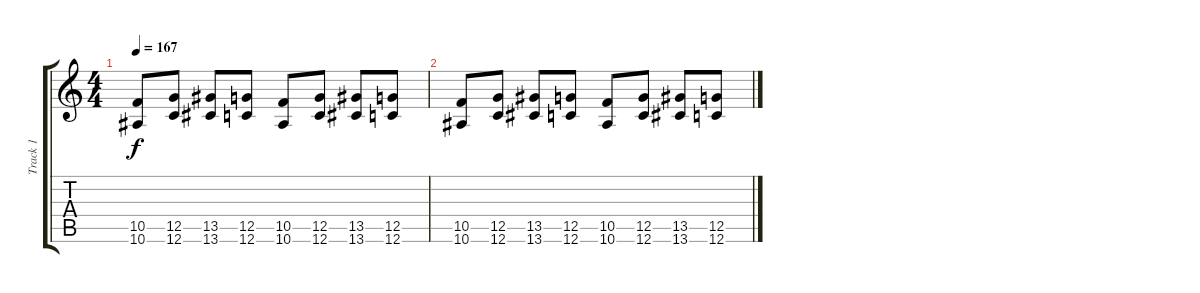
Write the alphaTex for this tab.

\track ("Track 1" "Track 1") {instrument distortionguitar}
\staff {score tabs}
\tuning (D4 A3 F3 C3 G2 C2) {hide}
\ts (4 4)
\tempo 167
\clef g2
\ks c
(10.5 10.6).8{dy f} (12.5 12.6).8 (13.5 13.6).8 (12.5 12.6).8 (10.5 10.6).8 (12.5 12.6).8 (13.5 13.6).8 (12.5 12.6).8 |
(10.5 10.6).8 (12.5 12.6).8 (13.5 13.6).8 (12.5 12.6).8 (10.5 10.6).8 (12.5 12.6).8 (13.5 13.6).8 (12.5 12.6).8
